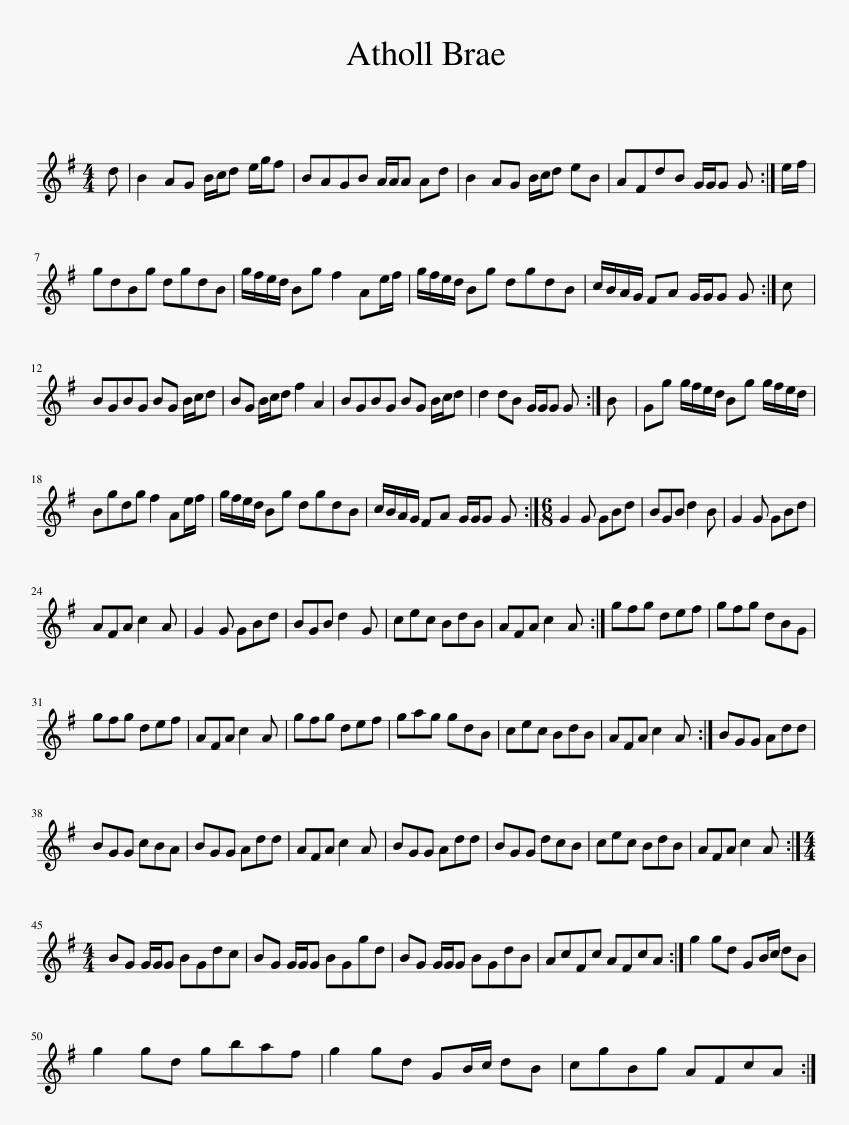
X:1
L:1/8
M:4/4
I:linebreak $
K:G
V:1 treble
V:1
 d | B2 AG B/c/d e/g/f | BAGB A/A/A Ad | B2 AG B/c/d eB | AFdB G/G/G G :| %5
 e/f/ |$ gdBg dgdB | g/f/e/d/ Bg f2 Ae/f/ | g/f/e/d/ Bg dgdB | c/B/A/G/ FA G/G/G G :| %10
 c |$ BGBG BG B/c/d | BG B/c/d f2 A2 | BGBG BG B/c/d | d2 dB G/G/G G :| %15
 B | Gg g/f/e/d/ Bg g/f/e/d/ |$ Bgdg f2 Ae/f/ | g/f/e/d/ Bg dgdB | c/B/A/G/ FA G/G/G G :| %20
[M:6/8] G2 G GBd | BGB d2 B | G2 G GBd |$ AFA c2 A | G2 G GBd | %25
 BGB d2 G | cec BdB | AFA c2 A :| gfg def | gfg dBG |$ %30
 gfg def | AFA c2 A | gfg def | gag gdB | cec BdB | %35
 AFA c2 A :| BGG Add |$ BGG cBA | BGG Add | AFA c2 A | %40
 BGG Add | BGG dcB | cec BdB | AFA c2 A :|$[M:4/4] BG G/G/G BGdc | %45
 BG G/G/G BGgd | BG G/G/G BGdB | AcFc AFcA :| g2 gd GB/c/ dB |$ g2 gd gbaf | %50
 g2 gd GB/c/ dB | cgBg AFcA :| %52
